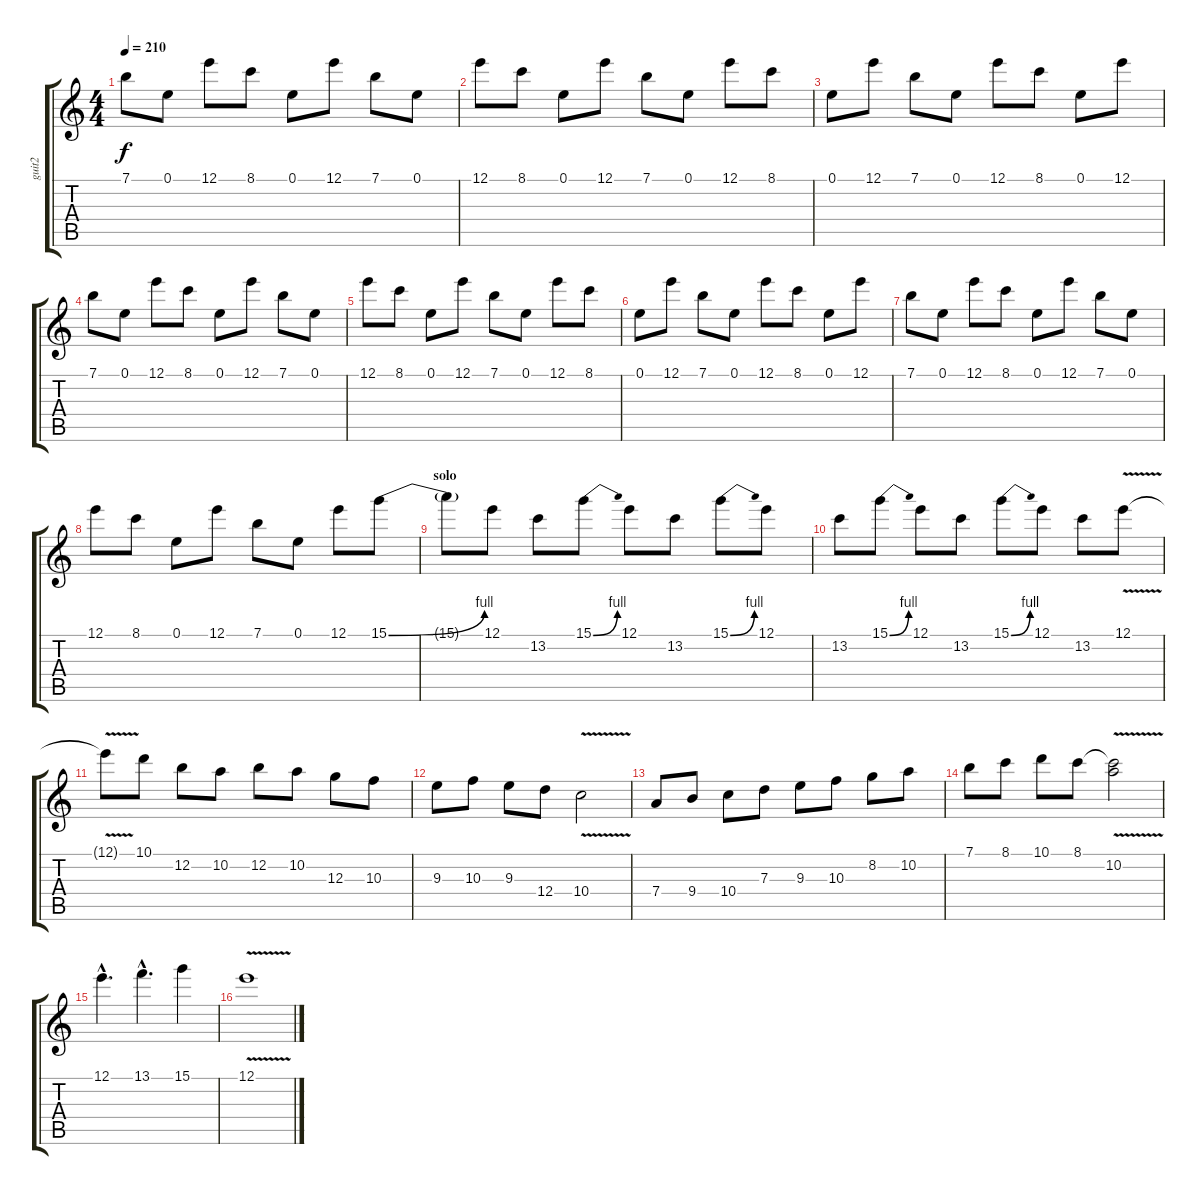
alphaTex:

\track ("guit2" "guit2") {instrument distortionguitar}
\staff {score tabs}
\tuning (E4 B3 G3 D3 A2 E2) {hide}
\ts (4 4)
\tempo 210
\clef g2
\ks c
7.1.8{dy f} 0.1.8 12.1.8 8.1.8 0.1.8 12.1.8 7.1.8 0.1.8 |
12.1.8 8.1.8 0.1.8 12.1.8 7.1.8 0.1.8 12.1.8 8.1.8 |
0.1.8 12.1.8 7.1.8 0.1.8 12.1.8 8.1.8 0.1.8 12.1.8 |
7.1.8 0.1.8 12.1.8 8.1.8 0.1.8 12.1.8 7.1.8 0.1.8 |
12.1.8 8.1.8 0.1.8 12.1.8 7.1.8 0.1.8 12.1.8 8.1.8 |
0.1.8 12.1.8 7.1.8 0.1.8 12.1.8 8.1.8 0.1.8 12.1.8 |
7.1.8 0.1.8 12.1.8 8.1.8 0.1.8 12.1.8 7.1.8 0.1.8 |
12.1.8 8.1.8 0.1.8 12.1.8 7.1.8 0.1.8 12.1.8 15.1{be (bend 0 0 60 4)}.8 |
\section ("" "solo")
15.1{t}.8 12.1.8 13.2.8 15.1{be (bend 0 0 60 4)}.8 12.1.8 13.2.8 15.1{be (bend 0 0 60 4)}.8 12.1.8 |
13.2.8 15.1{be (bend 0 0 60 4)}.8 12.1.8 13.2.8 15.1{be (bend 0 0 60 4)}.8 12.1.8 13.2.8 12.1{v}.8 |
12.1{t}.8 10.1.8 12.2.8 10.2.8 12.2.8 10.2.8 12.3.8 10.3.8 |
9.3.8 10.3.8 9.3.8 12.4.8 10.4{v}.2 |
7.4.8 9.4.8 10.4.8 7.3.8 9.3.8 10.3.8 8.2.8 10.2.8 |
7.1.8 8.1.8 10.1.8 8.1.8 (8.1{t} 10.2{v}).2 |
12.1{hac}.4{d} 13.1{hac}.4{d} 15.1.4 |
12.1{v}.1
